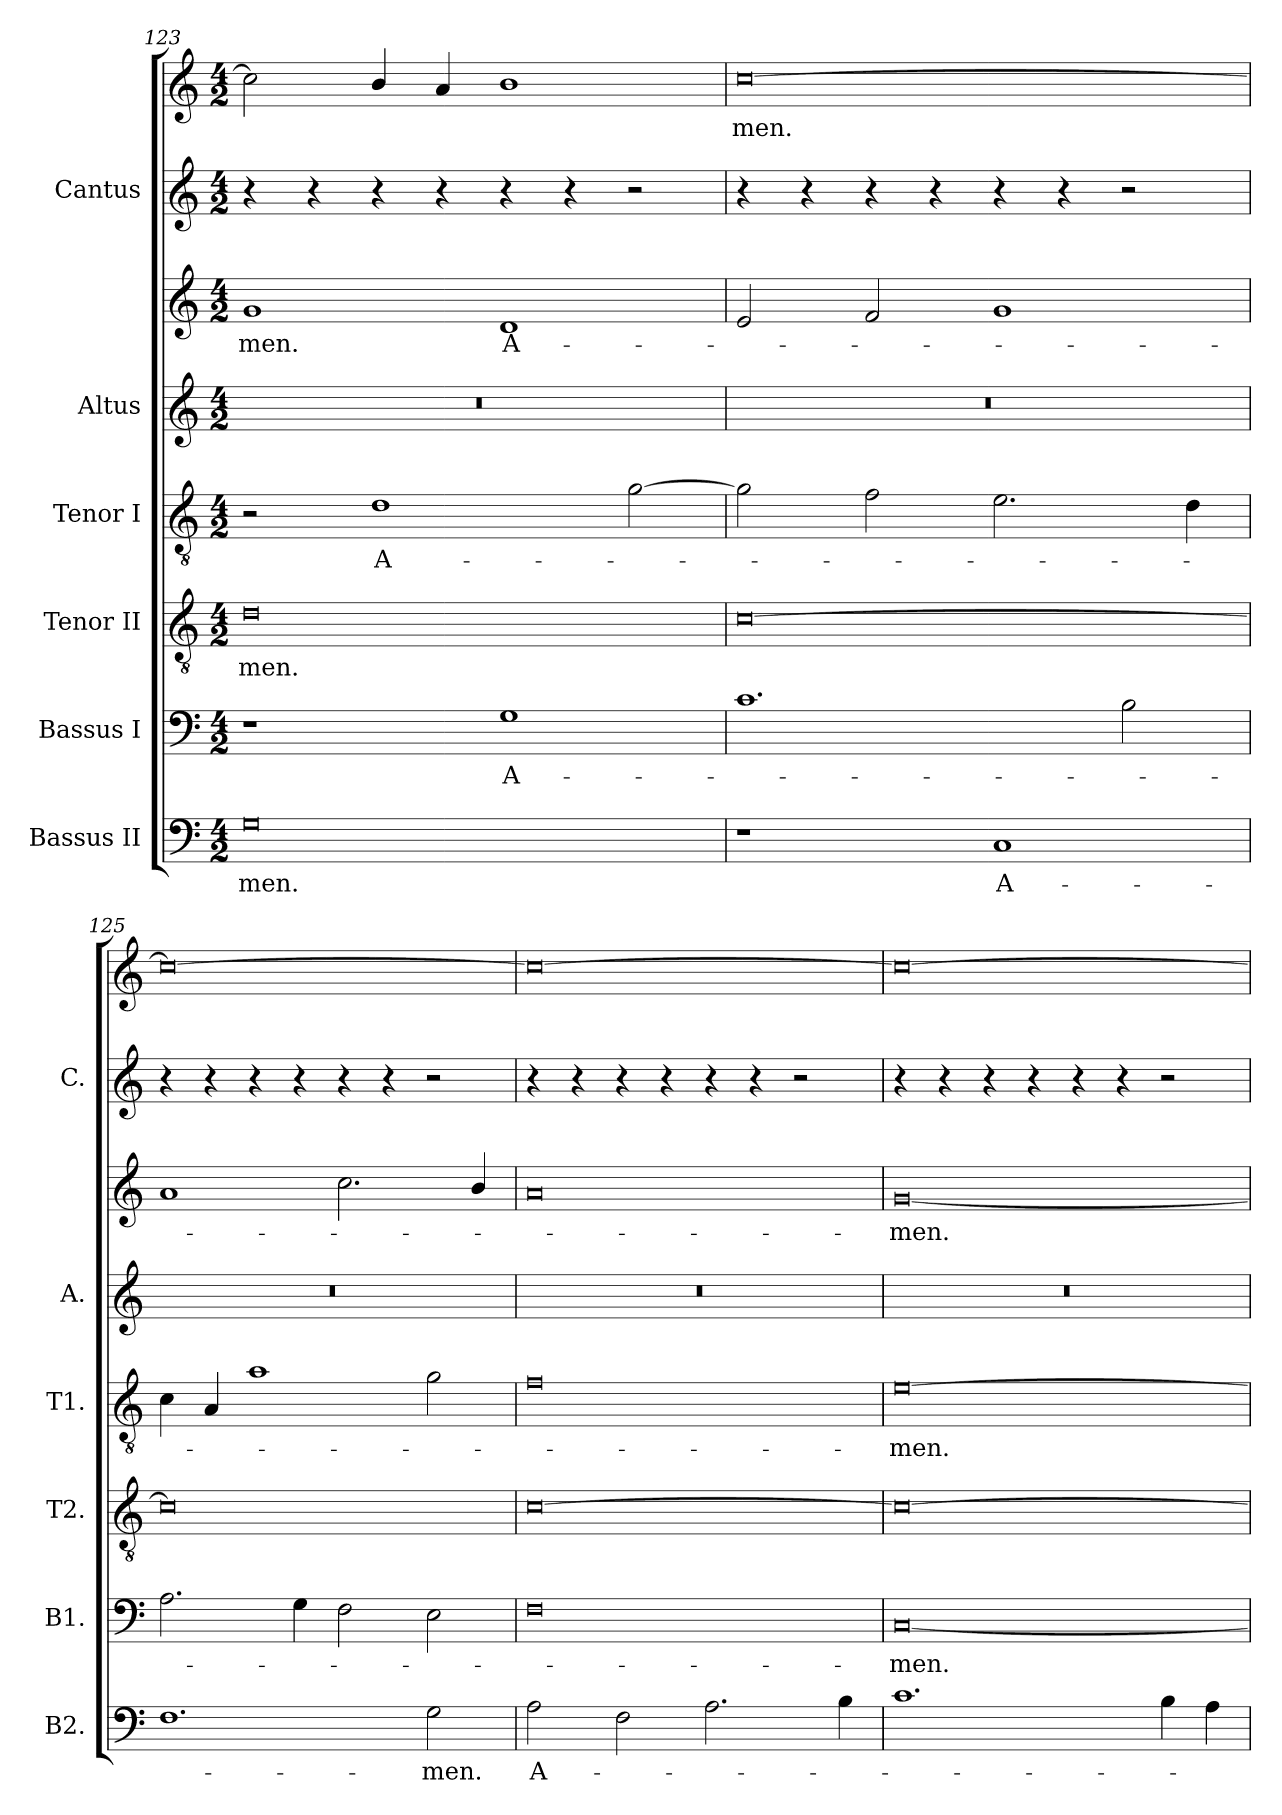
**kern	**text	**kern	**text	**kern	**text	**kern	**text	**kern	**kern	**text	**kern	**kern	**text
*part6	*part6	*part5	*part5	*part4	*part4	*part3	*part3	*part2	*part2	*part2	*part1	*part1	*part1
*staff8	*staff8	*staff7	*staff7	*staff6	*staff6	*staff5	*staff5	*staff4	*staff3	*staff3	*staff2	*staff1	*staff1
*I"Bassus II	*	*I"Bassus I	*	*I"Tenor II	*	*I"Tenor I	*	*I"Altus	*	*	*I"Cantus	*	*
*I'B2.	*	*I'B1.	*	*I'T2.	*	*I'T1.	*	*I'A.	*	*	*I'C.	*	*
!!LO:LB:g=z
*clefF4	*	*clefF4	*	*clefGv2	*	*clefGv2	*	*clefG2	*clefG2	*	*clefG2	*clefG2	*
*	*	*	*	*ITrd7c12	*	*ITrd7c12	*	*	*	*	*	*	*
*k[]	*	*k[]	*	*k[]	*	*k[]	*	*k[]	*k[]	*	*k[]	*k[]	*
*C:	*	*C:	*	*C:	*	*C:	*	*C:	*C:	*	*C:	*C:	*
*M4/2	*	*M4/2	*	*M4/2	*	*M4/2	*	*M4/2	*M4/2	*	*M4/2	*M4/2	*
=123	=123	=123	=123	=123	=123	=123	=123	=123	=123	=123	=123	=123	=123
!	!LO:LY:b:color=#000000	!	!	!	!	!	!	!	!	!	!	!	!
!	!	!	!	!	!LO:LY:b:color=#000000	!	!	!LO:N:vis=1	!	!	!	!	!
!	!	!	!	!	!	!	!	!	!	!LO:LY:b:color=#000000	!	!	!
0Gi	-men.	1r	.	0Di	-men.	2r	.	0r	1gi	-men.	4r	2cci\]	.
.	.	.	.	.	.	.	.	.	.	.	4r	.	.
!	!	!	!	!	!	!	!LO:LY:b:color=#000000	!	!	!	!	!	!
.	.	.	.	.	.	1Di	A-	.	.	.	4r	4bi/	.
.	.	.	.	.	.	.	.	.	.	.	4r	4ai/	.
!	!	!	!LO:LY:b:color=#000000	!	!	!	!	!	!	!	!	!	!
!	!	!	!	!	!	!	!	!	!	!LO:LY:b:color=#000000	!	!	!
.	.	1Gi	A-	.	.	.	.	.	1di	A-	4r	1bi	.
.	.	.	.	.	.	.	.	.	.	.	4r	.	.
.	.	.	.	.	.	[2Gi\	.	.	.	.	2r	.	.
=124	=124	=124	=124	=124	=124	=124	=124	=124	=124	=124	=124	=124	=124
!	!	!	!	!	!	!	!	!LO:N:vis=1	!	!	!	!	!
!	!	!	!	!	!	!	!	!	!	!	!	!	!LO:LY:b:color=#000000
1r	.	1.ci	.	[0Ci	.	2Gi\]	.	0r	2ei/	.	4r	[0cci	-men.
.	.	.	.	.	.	.	.	.	.	.	4r	.	.
.	.	.	.	.	.	2Fi\	.	.	2fi/	.	4r	.	.
.	.	.	.	.	.	.	.	.	.	.	4r	.	.
!	!LO:LY:b:color=#000000	!	!	!	!	!	!	!	!	!	!	!	!
1Ci	A-	.	.	.	.	2.Ei\	.	.	1gi	.	4r	.	.
.	.	.	.	.	.	.	.	.	.	.	4r	.	.
.	.	2Bi\	.	.	.	.	.	.	.	.	2r	.	.
.	.	.	.	.	.	4Di\	.	.	.	.	.	.	.
=125	=125	=125	=125	=125	=125	=125	=125	=125	=125	=125	=125	=125	=125
!	!	!	!	!	!	!	!	!LO:N:vis=1	!	!	!	!	!
1.Fi	.	2.Ai\	.	0Ci]	.	4Ci\	.	0r	1ai	.	4r	0cci_	.
.	.	.	.	.	.	4AAi/	.	.	.	.	4r	.	.
.	.	.	.	.	.	1Ai	.	.	.	.	4r	.	.
.	.	4Gi\	.	.	.	.	.	.	.	.	4r	.	.
.	.	2Fi\	.	.	.	.	.	.	2.cci\	.	4r	.	.
.	.	.	.	.	.	.	.	.	.	.	4r	.	.
!	!LO:LY:b:color=#000000	!	!	!	!	!	!	!	!	!	!	!	!
2Gi\	-men.	2Ei\	.	.	.	2Gi\	.	.	.	.	2r	.	.
.	.	.	.	.	.	.	.	.	4bi/	.	.	.	.
=126	=126	=126	=126	=126	=126	=126	=126	=126	=126	=126	=126	=126	=126
!	!LO:LY:b:color=#000000	!	!	!	!	!	!	!LO:N:vis=1	!	!	!	!	!
2Ai\	A-	0Fi	.	[0Ci	.	0Fi	.	0r	0ai	.	4r	0cci_	.
.	.	.	.	.	.	.	.	.	.	.	4r	.	.
2Fi\	.	.	.	.	.	.	.	.	.	.	4r	.	.
.	.	.	.	.	.	.	.	.	.	.	4r	.	.
2.Ai\	.	.	.	.	.	.	.	.	.	.	4r	.	.
.	.	.	.	.	.	.	.	.	.	.	4r	.	.
.	.	.	.	.	.	.	.	.	.	.	2r	.	.
4Bi\	.	.	.	.	.	.	.	.	.	.	.	.	.
=127	=127	=127	=127	=127	=127	=127	=127	=127	=127	=127	=127	=127	=127
!	!	!	!LO:LY:b:color=#000000	!	!	!	!	!	!	!	!	!	!
!	!	!	!	!	!	!	!LO:LY:b:color=#000000	!LO:N:vis=1	!	!	!	!	!
!	!	!	!	!	!	!	!	!	!	!LO:LY:b:color=#000000	!	!	!
1.ci	.	[0Ci	-men.	0Ci_	.	[0Ei	-men.	0r	[0gi	-men.	4r	0cci_	.
.	.	.	.	.	.	.	.	.	.	.	4r	.	.
.	.	.	.	.	.	.	.	.	.	.	4r	.	.
.	.	.	.	.	.	.	.	.	.	.	4r	.	.
.	.	.	.	.	.	.	.	.	.	.	4r	.	.
.	.	.	.	.	.	.	.	.	.	.	4r	.	.
4Bi\	.	.	.	.	.	.	.	.	.	.	2r	.	.
4Ai\	.	.	.	.	.	.	.	.	.	.	.	.	.
=	=	=	=	=	=	=	=	=	=	=	=	=	=
*-	*-	*-	*-	*-	*-	*-	*-	*-	*-	*-	*-	*-	*-
